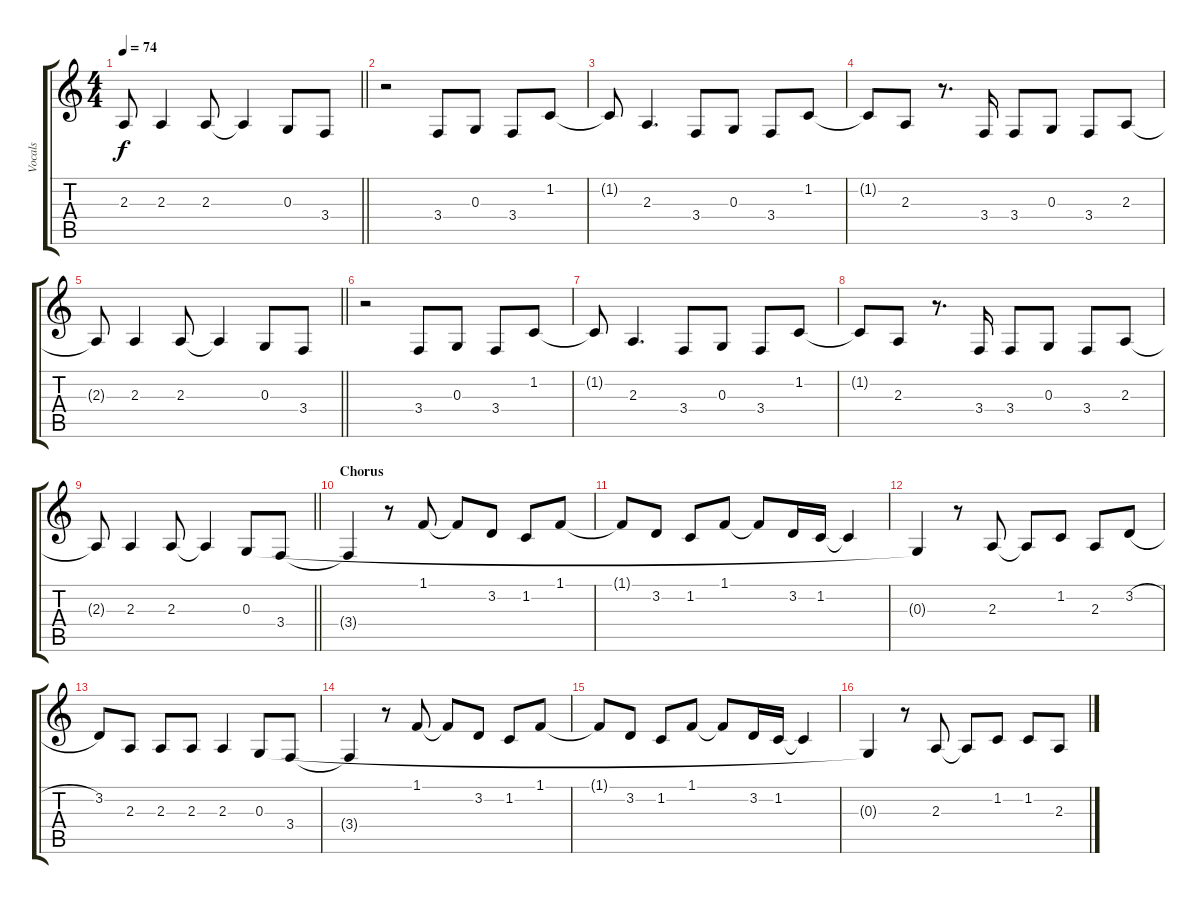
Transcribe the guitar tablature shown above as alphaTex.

\track ("Vocals" "Vocals") {instrument englishhorn}
\staff {score tabs}
\tuning (E4 B3 G3 D3 A2 E2) {hide}
\ts (4 4)
\tempo 74
\clef g2
\barLineRight lightlight
\ks c
2.3{t}.8{dy f} 2.3.4 2.3.8 2.3{t}.4 0.3.8 3.4.8 |
r.2 3.4.8 0.3.8 3.4.8 1.2.8 |
1.2{t}.8 2.3.4{d} 3.4.8 0.3.8 3.4.8 1.2.8 |
1.2{t}.8 2.3.8 r.8{d} 3.4.16 3.4.8 0.3.8 3.4.8 2.3.8 |
\barLineRight lightlight
2.3{t}.8 2.3.4 2.3.8 2.3{t}.4 0.3.8 3.4.8 |
r.2 3.4.8 0.3.8 3.4.8 1.2.8 |
1.2{t}.8 2.3.4{d} 3.4.8 0.3.8 3.4.8 1.2.8 |
1.2{t}.8 2.3.8 r.8{d} 3.4.16 3.4.8 0.3.8 3.4.8 2.3.8 |
\barLineRight lightlight
2.3{t}.8 2.3.4 2.3.8 2.3{t}.4 0.3.8 3.4.8 |
\section ("" "Chorus")
3.4{t}.4 r.8 1.1.8 1.1{t}.8 3.2.8 1.2.8 1.1.8 |
1.1{t}.8 3.2.8 1.2.8 1.1.8 1.1{t}.8 3.2.16 1.2.16 1.2{t}.4 |
0.3{t}.4 r.8 2.3.8 2.3{t}.8 1.2.8 2.3.8 3.2{h}.8 |
3.2.8 2.3.8 2.3.8 2.3.8 2.3.4 0.3.8 3.4.8 |
3.4{t}.4 r.8 1.1.8 1.1{t}.8 3.2.8 1.2.8 1.1.8 |
1.1{t}.8 3.2.8 1.2.8 1.1.8 1.1{t}.8 3.2.16 1.2.16 1.2{t}.4 |
0.3{t}.4 r.8 2.3.8 2.3{t}.8 1.2.8 1.2.8 2.3.8
